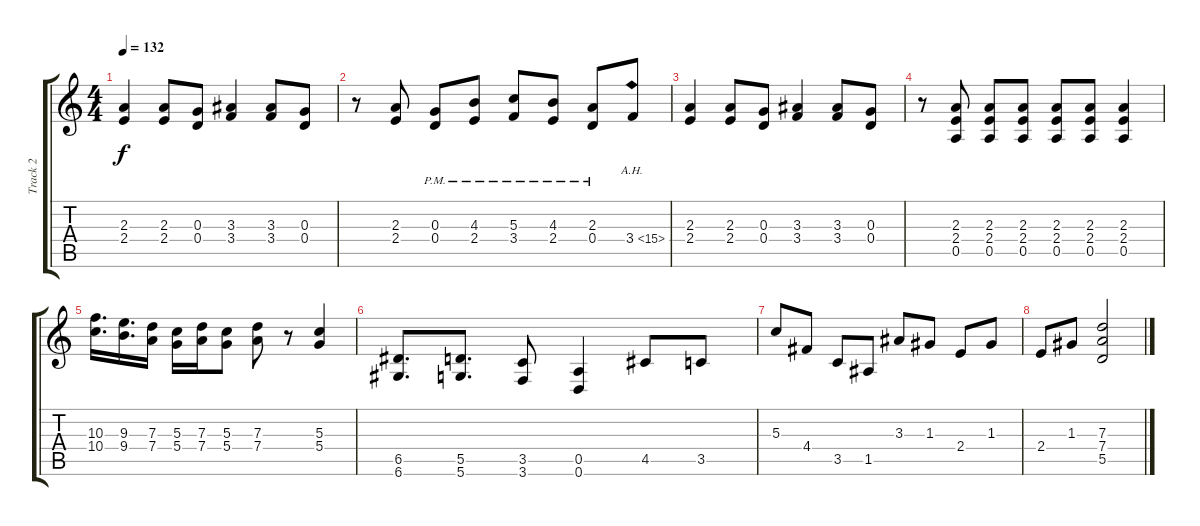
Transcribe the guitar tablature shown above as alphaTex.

\track ("Track 2" "Track 2") {instrument overdrivenguitar}
\staff {score tabs}
\tuning (E4 B3 G3 D3 A2 D2) {hide}
\ts (4 4)
\tempo 132
\clef g2
\ks c
(2.3 2.4).4{dy f} (2.3 2.4).8 (0.3 0.4).8 (3.3 3.4).4 (3.3 3.4).8 (0.3 0.4).8 |
r.8 (2.3 2.4).8 (0.3 0.4{pm}).8 (4.3 2.4{pm}).8 (5.3 3.4{pm}).8 (4.3 2.4{pm}).8 (2.3 0.4{pm}).8 3.4{ah 12}.8 |
(2.3 2.4).4 (2.3 2.4).8 (0.3 0.4).8 (3.3 3.4).4 (3.3 3.4).8 (0.3 0.4).8 |
r.8 (2.3 2.4 0.5).8 (2.3 2.4 0.5).8 (2.3 2.4 0.5).8 (2.3 2.4 0.5).8 (2.3 2.4 0.5).8 (2.3 2.4 0.5).4 |
(10.3 10.4).16{d} (9.3 9.4).16{d} (7.3 7.4).16 (5.3 5.4).16 (7.3 7.4).16 (5.3 5.4).8 (7.3 7.4).8 r.8 (5.3 5.4).4 |
(6.5 6.6).8{d} (5.5 5.6).8{d} (3.5 3.6).8 (0.5 0.6).4 4.5.8 3.5.8 |
5.3.8 4.4.8 3.5.8 1.5.8 3.3.8 1.3.8 2.4.8 1.3.8 |
2.4.8 1.3.8 (7.3 7.4 5.5).2
